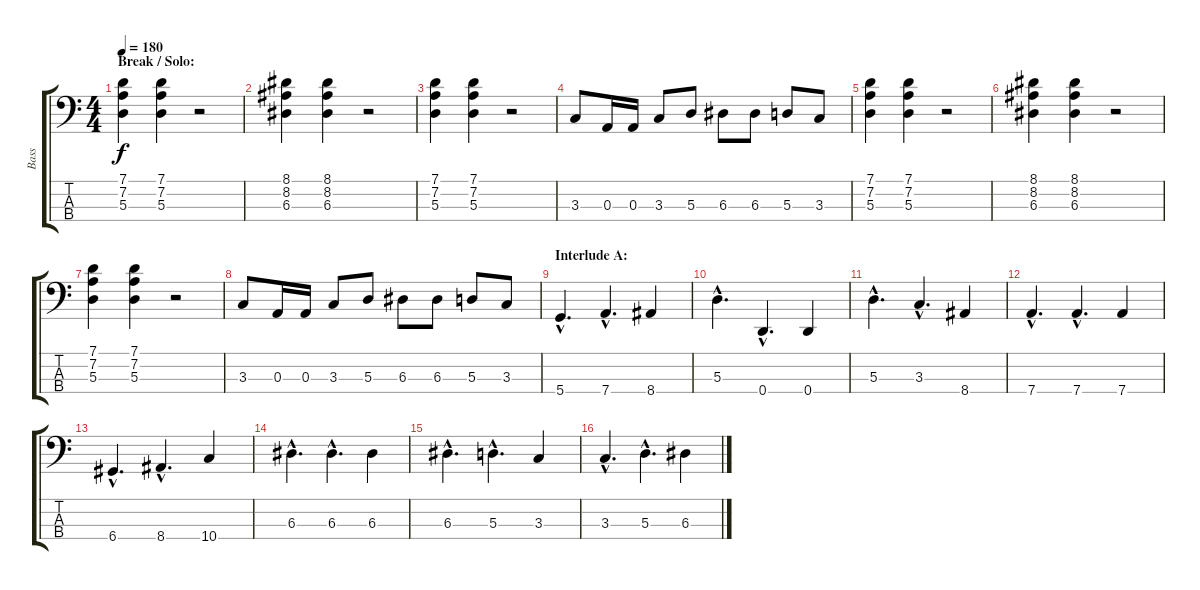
\track ("Bass" "Bass") {instrument electricbasspick}
\staff {score tabs}
\tuning (G2 D2 A1 D1) {hide}
\ts (4 4)
\section ("" "Break / Solo:")
\tempo 180
\clef f4
\ks c
(7.1 7.2 5.3).4{dy f} (7.1 7.2 5.3).4 r.2 |
(8.1 8.2 6.3).4 (8.1 8.2 6.3).4 r.2 |
(7.1 7.2 5.3).4 (7.1 7.2 5.3).4 r.2 |
3.3.8 0.3.16 0.3.16 3.3.8 5.3.8 6.3.8 6.3.8 5.3.8 3.3.8 |
(7.1 7.2 5.3).4 (7.1 7.2 5.3).4 r.2 |
(8.1 8.2 6.3).4 (8.1 8.2 6.3).4 r.2 |
(7.1 7.2 5.3).4 (7.1 7.2 5.3).4 r.2 |
3.3.8 0.3.16 0.3.16 3.3.8 5.3.8 6.3.8 6.3.8 5.3.8 3.3.8 |
\section ("" "Interlude A:")
5.4{hac}.4{d} 7.4{hac}.4{d} 8.4.4 |
5.3{hac}.4{d} 0.4{hac}.4{d} 0.4.4 |
5.3{hac}.4{d} 3.3{hac}.4{d} 8.4.4 |
7.4{hac}.4{d} 7.4{hac}.4{d} 7.4.4 |
6.4{hac}.4{d} 8.4{hac}.4{d} 10.4.4 |
6.3{hac}.4{d} 6.3{hac}.4{d} 6.3.4 |
6.3{hac}.4{d} 5.3{hac}.4{d} 3.3.4 |
3.3{hac}.4{d} 5.3{hac}.4{d} 6.3.4
